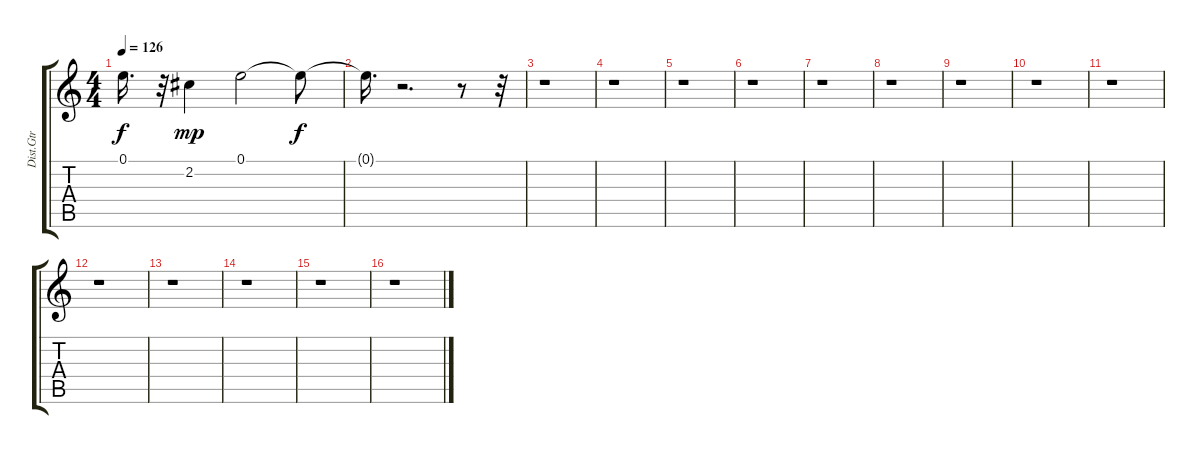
\track ("Dist.Gtr" "Dist.Gtr") {instrument overdrivenguitar}
\staff {score tabs}
\tuning (E4 B3 G3 D3 A2 E2) {hide}
\ts (4 4)
\tempo 126
\clef g2
\ks c
0.1{t}.16{d dy f} r.32 2.2.4{dy mp} 0.1.2 0.1{t}.8{dy f} |
0.1{t}.16{d} r.2{d} r.8 r.32 |
r.1 |
r.1 |
r.1 |
r.1 |
r.1 |
r.1 |
r.1 |
r.1 |
r.1 |
r.1 |
r.1 |
r.1 |
r.1 |
r.1
